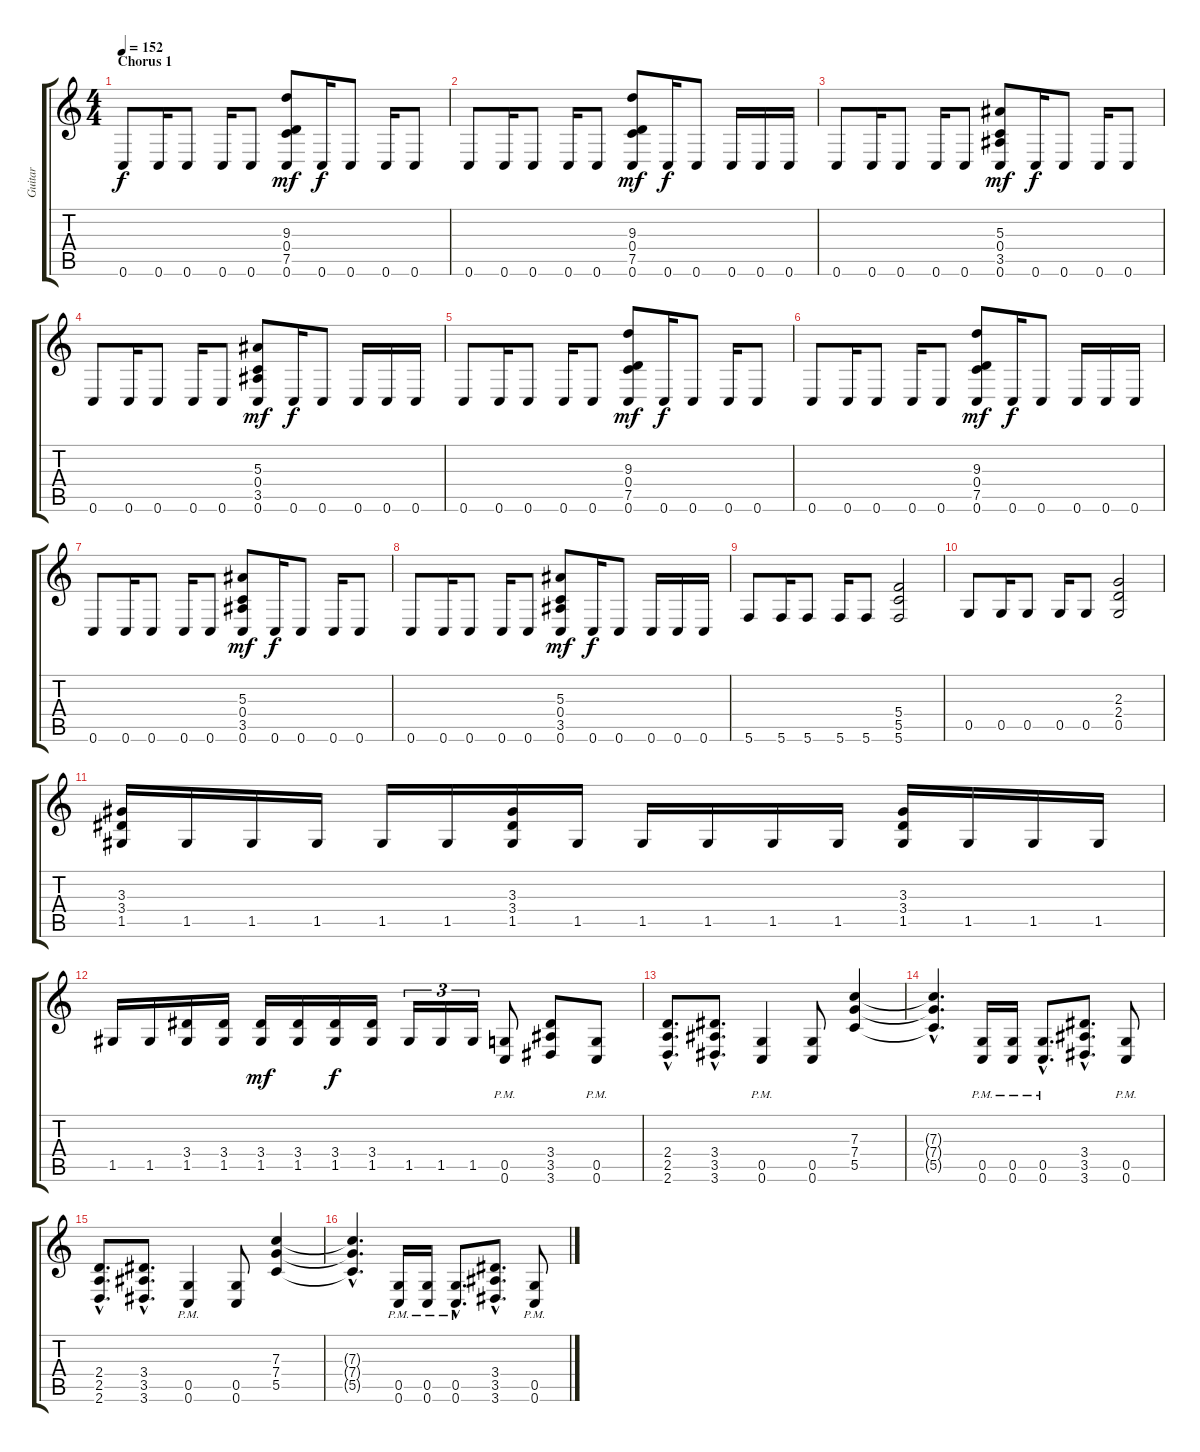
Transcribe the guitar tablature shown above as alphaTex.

\track ("Guitar" "Guitar") {instrument distortionguitar}
\staff {score tabs}
\tuning (D4 A3 F3 C3 G2 C2) {hide}
\ts (4 4)
\section ("" "Chorus 1")
\tempo 152
\clef g2
\ks c
0.6.8{dy f} 0.6.16 0.6.8 0.6.16 0.6.8 (9.3 0.4 7.5 0.6).8{dy mf} 0.6.16{dy f} 0.6.8 0.6.16 0.6.8 |
0.6.8 0.6.16 0.6.8 0.6.16 0.6.8 (9.3 0.4 7.5 0.6).8{dy mf} 0.6.16{dy f} 0.6.8 0.6.16 0.6.16 0.6.16 |
0.6.8 0.6.16 0.6.8 0.6.16 0.6.8 (5.3 0.4 3.5 0.6).8{dy mf} 0.6.16{dy f} 0.6.8 0.6.16 0.6.8 |
0.6.8 0.6.16 0.6.8 0.6.16 0.6.8 (5.3 0.4 3.5 0.6).8{dy mf} 0.6.16{dy f} 0.6.8 0.6.16 0.6.16 0.6.16 |
0.6.8 0.6.16 0.6.8 0.6.16 0.6.8 (9.3 0.4 7.5 0.6).8{dy mf} 0.6.16{dy f} 0.6.8 0.6.16 0.6.8 |
0.6.8 0.6.16 0.6.8 0.6.16 0.6.8 (9.3 0.4 7.5 0.6).8{dy mf} 0.6.16{dy f} 0.6.8 0.6.16 0.6.16 0.6.16 |
0.6.8 0.6.16 0.6.8 0.6.16 0.6.8 (5.3 0.4 3.5 0.6).8{dy mf} 0.6.16{dy f} 0.6.8 0.6.16 0.6.8 |
0.6.8 0.6.16 0.6.8 0.6.16 0.6.8 (5.3 0.4 3.5 0.6).8{dy mf} 0.6.16{dy f} 0.6.8 0.6.16 0.6.16 0.6.16 |
5.6.8 5.6.16 5.6.8 5.6.16 5.6.8 (5.4 5.5 5.6).2 |
0.5.8 0.5.16 0.5.8 0.5.16 0.5.8 (2.3 2.4 0.5).2 |
(3.3 3.4 1.5).16 1.5.16 1.5.16 1.5.16 1.5.16 1.5.16 (3.3 3.4 1.5).16 1.5.16 1.5.16 1.5.16 1.5.16 1.5.16 (3.3 3.4 1.5).16 1.5.16 1.5.16 1.5.16 |
1.5.16 1.5.16 (3.4 1.5).16 (3.4 1.5).16 (3.4 1.5).16{dy mf} (3.4 1.5).16 (3.4 1.5).16{dy f} (3.4 1.5).16 1.5.16{tu (3 2)} 1.5.16{tu (3 2)} 1.5.16{tu (3 2)} (0.5{pm} 0.6).8 (3.4 3.5 3.6).8 (0.5{pm} 0.6).8 |
(2.4{hac} 2.5{hac} 2.6{hac}).8{d} (3.4{hac} 3.5{hac} 3.6{hac}).8{d} (0.5{pm} 0.6).4 (0.5 0.6).8 (7.3 7.4 5.5).4 |
(7.3{hac t} 7.4{hac t} 5.5{hac t}).4{d} (0.5{pm} 0.6).16 (0.5{pm} 0.6).16 (0.5{hac pm} 0.6{hac}).8{d} (3.4{hac} 3.5{hac} 3.6{hac}).8{d} (0.5{pm} 0.6).8 |
(2.4{hac} 2.5{hac} 2.6{hac}).8{d} (3.4{hac} 3.5{hac} 3.6{hac}).8{d} (0.5{pm} 0.6).4 (0.5 0.6).8 (7.3 7.4 5.5).4 |
(7.3{hac t} 7.4{hac t} 5.5{hac t}).4{d} (0.5{pm} 0.6).16 (0.5{pm} 0.6).16 (0.5{hac pm} 0.6{hac}).8{d} (3.4{hac} 3.5{hac} 3.6{hac}).8{d} (0.5{pm} 0.6).8
